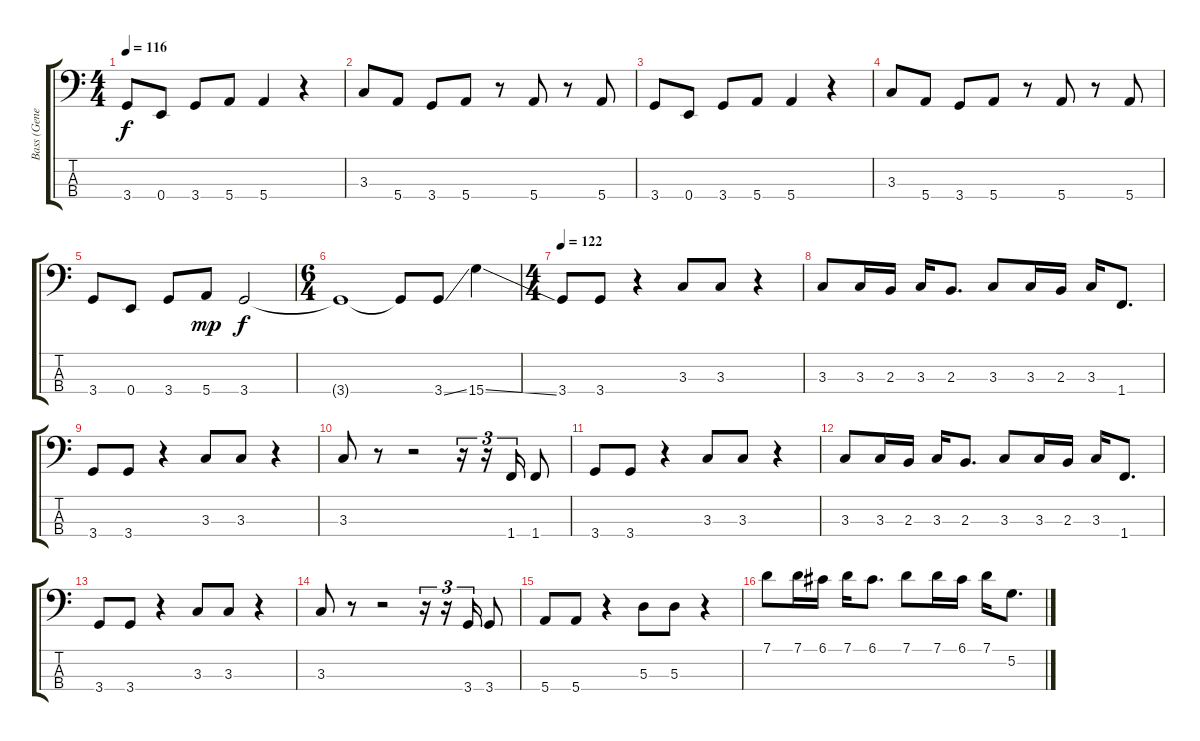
\track ("Bass (Gene Simmons)" "Bass (Gene") {instrument electricbasspick}
\staff {score tabs}
\tuning (G2 D2 A1 E1) {hide}
\ts (4 4)
\tempo 116
\clef f4
\ks c
3.4.8{dy f} 0.4.8 3.4.8 5.4.8 5.4.4 r.4 |
3.3.8 5.4.8 3.4.8 5.4.8 r.8 5.4.8 r.8 5.4.8 |
3.4.8 0.4.8 3.4.8 5.4.8 5.4.4 r.4 |
3.3.8 5.4.8 3.4.8 5.4.8 r.8 5.4.8 r.8 5.4.8 |
3.4.8 0.4.8 3.4.8 5.4.8{dy mp} 3.4.2{dy f} |
\ts (6 4)
3.4{t}.1 3.4{t}.8 3.4{ss}.8 15.4{ss}.4 |
\ts (4 4)
\tempo 122
3.4.8 3.4.8 r.4 3.3.8 3.3.8 r.4 |
3.3.8 3.3.16 2.3.16 3.3.16 2.3.8{d} 3.3.8 3.3.16 2.3.16 3.3.16 1.4.8{d} |
3.4.8 3.4.8 r.4 3.3.8 3.3.8 r.4 |
3.3.8 r.8 r.2 r.16{tu (3 2)} r.16{tu (3 2)} 1.4.16{tu (3 2)} 1.4.8 |
3.4.8 3.4.8 r.4 3.3.8 3.3.8 r.4 |
3.3.8 3.3.16 2.3.16 3.3.16 2.3.8{d} 3.3.8 3.3.16 2.3.16 3.3.16 1.4.8{d} |
3.4.8 3.4.8 r.4 3.3.8 3.3.8 r.4 |
3.3.8 r.8 r.2 r.16{tu (3 2)} r.16{tu (3 2)} 3.4.16{tu (3 2)} 3.4.8 |
5.4.8 5.4.8 r.4 5.3.8 5.3.8 r.4 |
7.1.8 7.1.16 6.1.16 7.1.16 6.1.8{d} 7.1.8 7.1.16 6.1.16 7.1.16 5.2.8{d}
